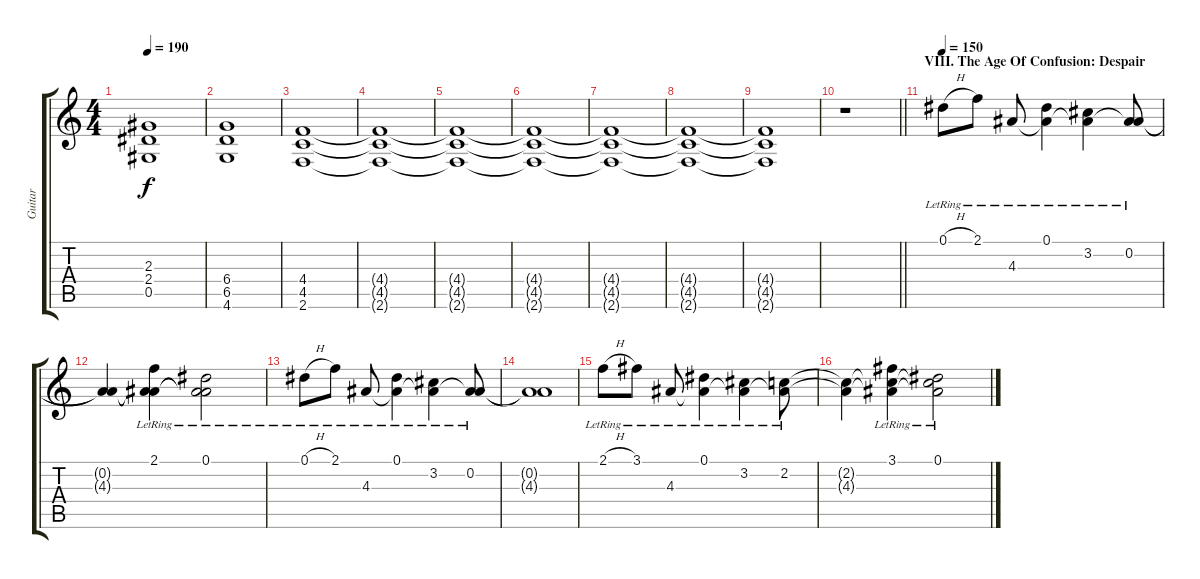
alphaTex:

\track ("Guitar" "Guitar") {instrument overdrivenguitar}
\staff {score tabs}
\tuning (Eb4 Bb3 Gb3 Db3 Ab2 Eb2) {hide}
\ts (4 4)
\tempo 190
\clef g2
\ks c
(2.3 2.4 0.5).1{dy f} |
(6.4 6.5 4.6).1 |
(4.4 4.5 2.6).1{volume 0} |
(4.4{t} 4.5{t} 2.6{t}).1 |
(4.4{t} 4.5{t} 2.6{t}).1 |
(4.4{t} 4.5{t} 2.6{t}).1 |
(4.4{t} 4.5{t} 2.6{t}).1 |
(4.4{t} 4.5{t} 2.6{t}).1 |
(4.4{t} 4.5{t} 2.6{t}).1 |
\barLineRight lightlight
r.1 |
\section ("" "VIII. The Age Of Confusion: Despair")
\tempo 150
0.1{h lr}.8{volume 13 instrument acousticguitarsteel} 2.1{lr}.8 4.3{lr}.8 (0.1{lr} 4.3{t}).4 (3.2{lr} 4.3{t}).4 (0.2{lr} 4.3{t}).8 |
(0.2{t} 4.3{t}).4 (2.1{lr} 0.2{t} 4.3{t}).4 (0.1{lr} 0.2{t} 4.3{t}).2 |
0.1{h lr}.8 2.1{lr}.8 4.3{lr}.8 (0.1{lr} 4.3{t}).4 (3.2{lr} 4.3{t}).4 (0.2{lr} 4.3{t}).8 |
(0.2{t} 4.3{t}).1 |
2.1{h lr}.8 3.1{lr}.8 4.3{lr}.8 (0.1{lr} 4.3{t}).4 (3.2{lr} 4.3{t}).4 (2.2{lr} 4.3{t}).8 |
(2.2{t} 4.3{t}).4 (3.1{lr} 2.2{t} 4.3{t}).4 (0.1{lr} 2.2{t} 4.3{t}).2
